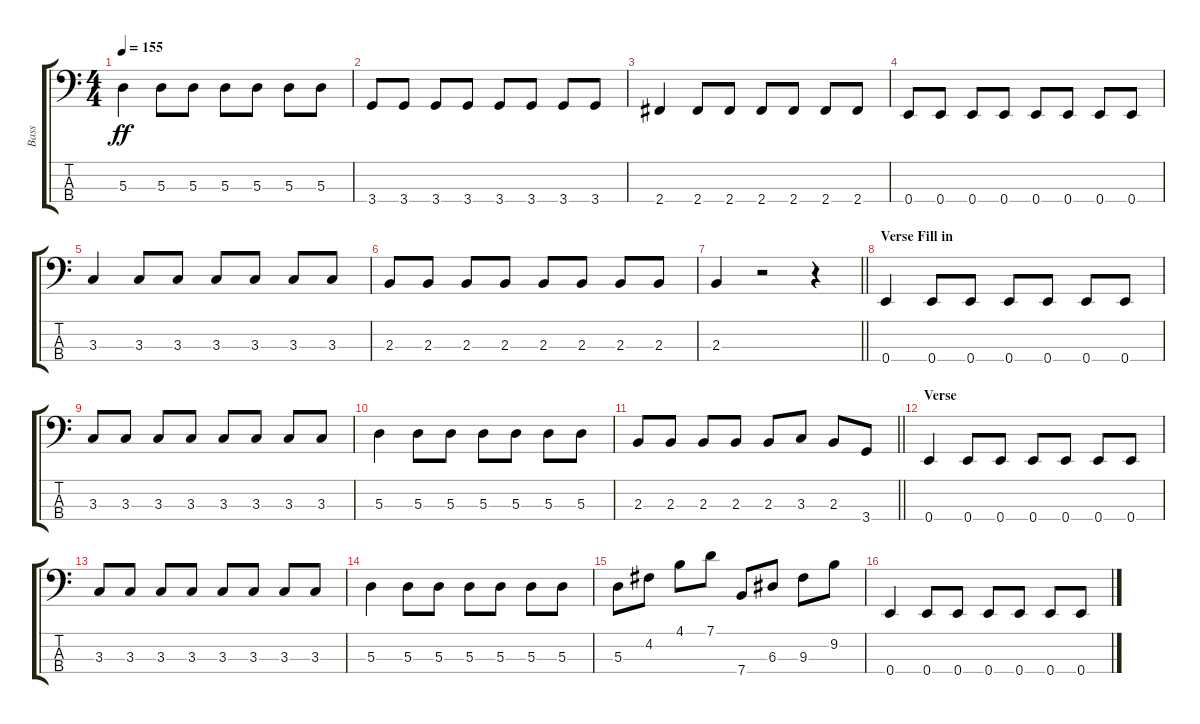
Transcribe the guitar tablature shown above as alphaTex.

\track ("Bass" "Bass") {solo instrument electricbassfinger}
\staff {score tabs}
\tuning (G2 D2 A1 E1) {hide}
\ts (4 4)
\tempo 155
\clef f4
\ks c
5.3.4{dy ff} 5.3.8 5.3.8 5.3.8 5.3.8 5.3.8 5.3.8 |
3.4.8 3.4.8 3.4.8 3.4.8 3.4.8 3.4.8 3.4.8 3.4.8 |
2.4.4 2.4.8 2.4.8 2.4.8 2.4.8 2.4.8 2.4.8 |
0.4.8 0.4.8 0.4.8 0.4.8 0.4.8 0.4.8 0.4.8 0.4.8 |
3.3.4 3.3.8 3.3.8 3.3.8 3.3.8 3.3.8 3.3.8 |
2.3.8 2.3.8 2.3.8 2.3.8 2.3.8 2.3.8 2.3.8 2.3.8 |
\barLineRight lightlight
2.3.4 r.2 r.4 |
\section ("" "Verse Fill in")
0.4.4 0.4.8 0.4.8 0.4.8 0.4.8 0.4.8 0.4.8 |
3.3.8 3.3.8 3.3.8 3.3.8 3.3.8 3.3.8 3.3.8 3.3.8 |
5.3.4 5.3.8 5.3.8 5.3.8 5.3.8 5.3.8 5.3.8 |
\barLineRight lightlight
2.3.8 2.3.8 2.3.8 2.3.8 2.3.8 3.3.8 2.3.8 3.4.8 |
\section ("" "Verse")
0.4.4 0.4.8 0.4.8 0.4.8 0.4.8 0.4.8 0.4.8 |
3.3.8 3.3.8 3.3.8 3.3.8 3.3.8 3.3.8 3.3.8 3.3.8 |
5.3.4 5.3.8 5.3.8 5.3.8 5.3.8 5.3.8 5.3.8 |
5.3.8 4.2.8 4.1.8 7.1.8 7.4.8 6.3.8 9.3.8 9.2.8 |
0.4.4 0.4.8 0.4.8 0.4.8 0.4.8 0.4.8 0.4.8
